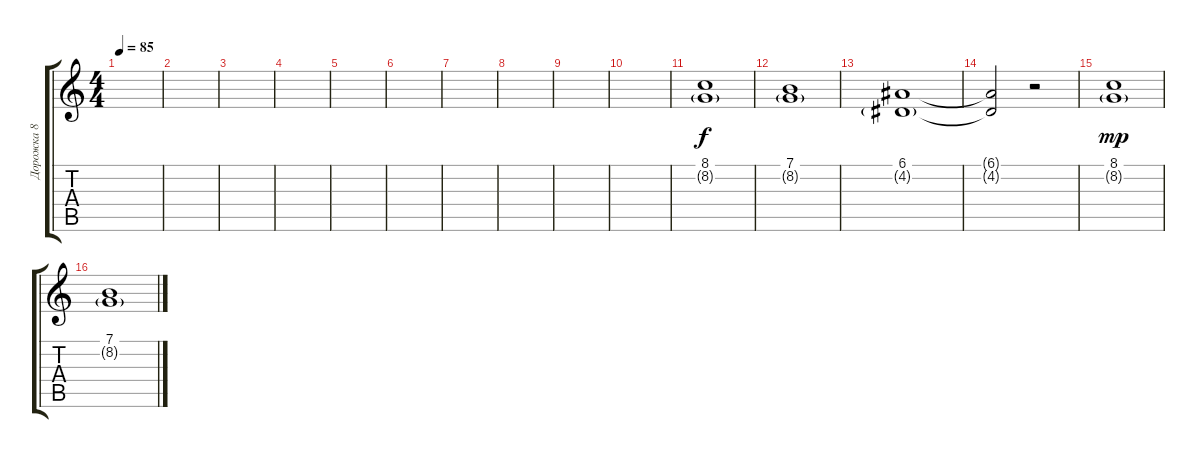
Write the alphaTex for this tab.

\track ("Дорожка 8" "Дорожка 8") {instrument fiddle}
\staff {score tabs}
\tuning (E4 B3 G3 D3 A2 E2) {hide}
\ts (4 4)
\tempo 85
\clef g2
\ks c
|
|
|
|
|
|
|
|
|
|
(8.1 8.2{g}).1 |
(7.1 8.2{g}).1 |
(6.1 4.2{g}).1 |
(6.1{t} 4.2{t}).2{dy f} r.2 |
(8.1 8.2{g}).1{dy mp} |
(7.1 8.2{g}).1
